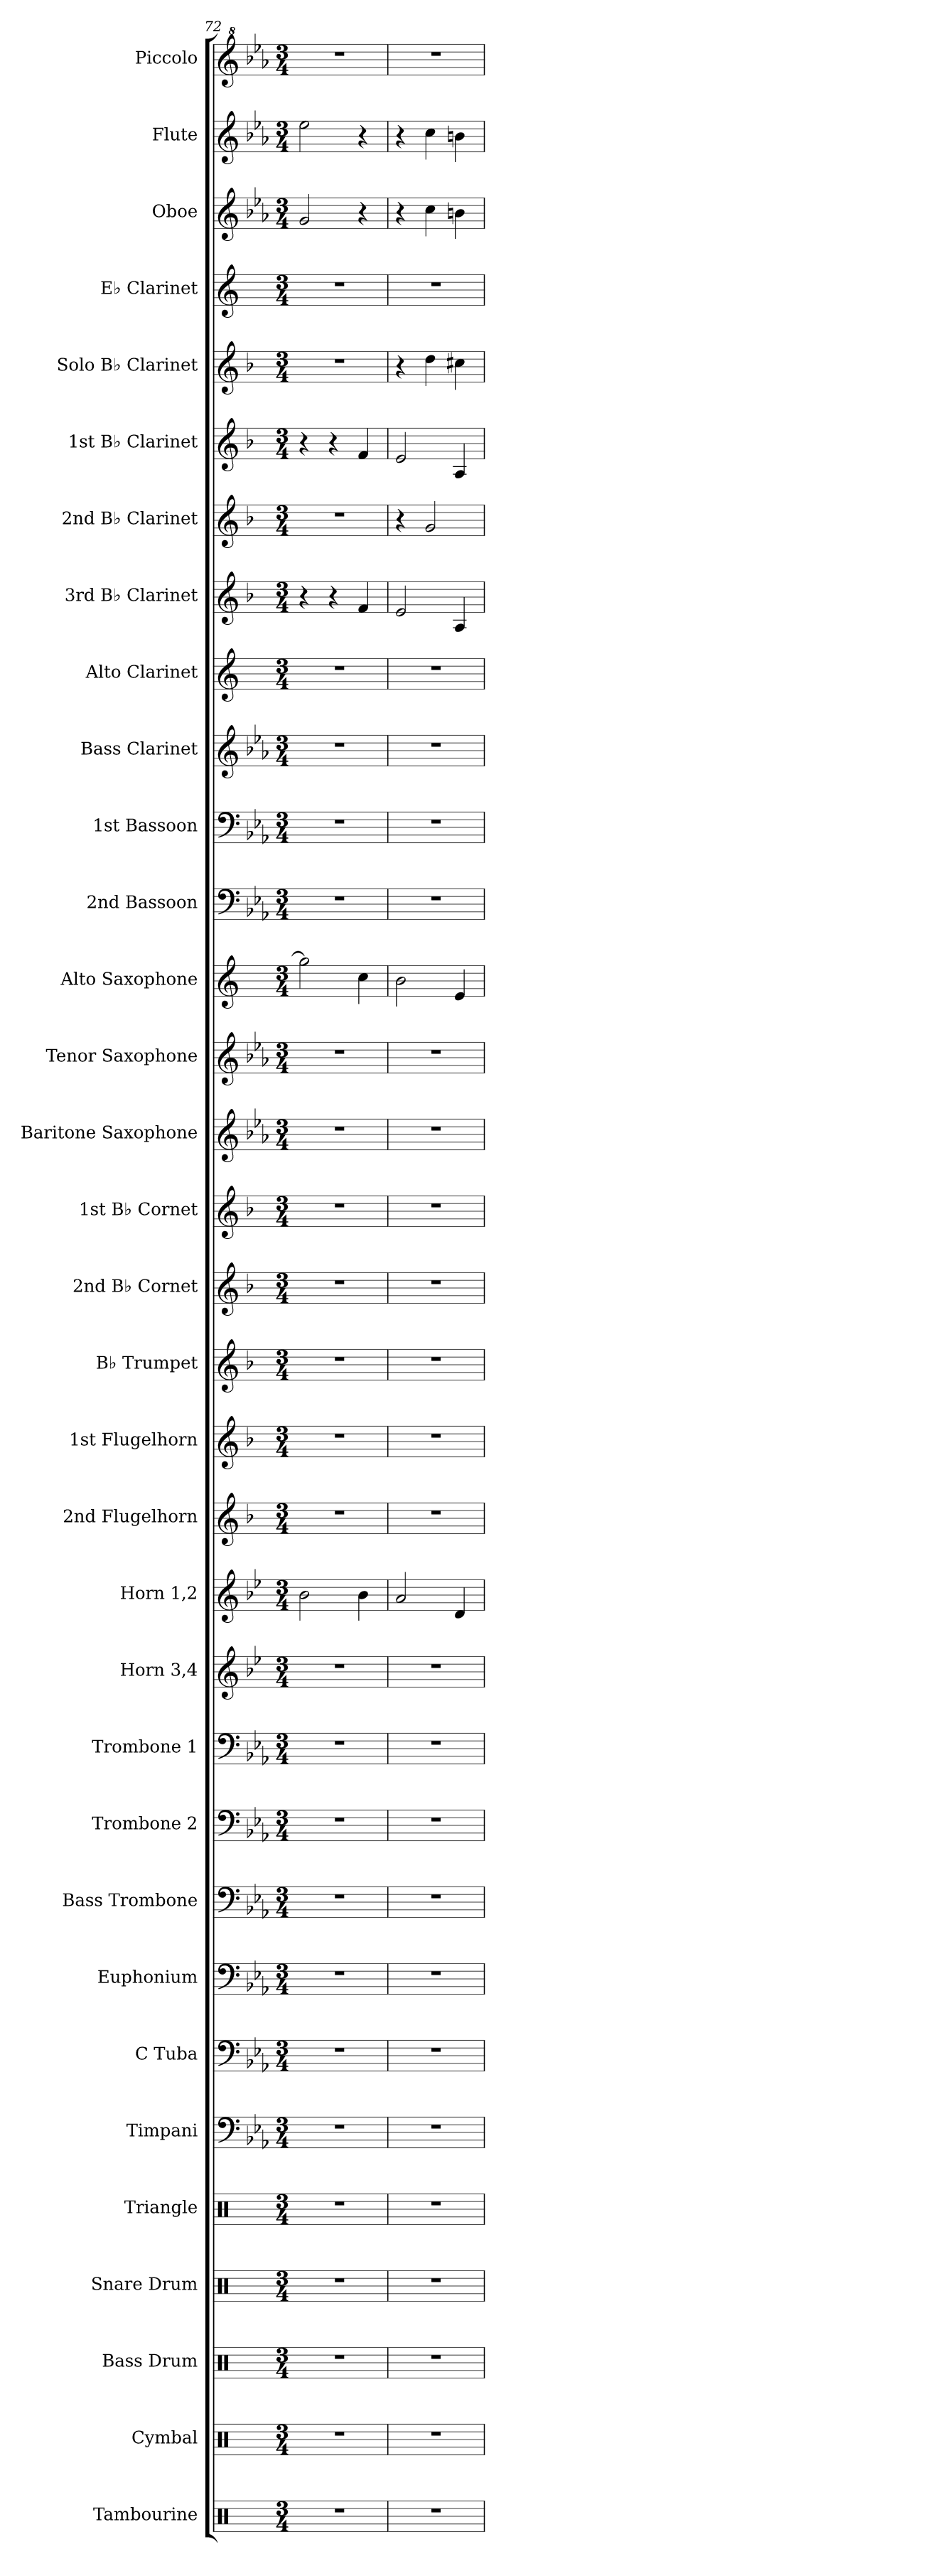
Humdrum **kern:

**kern	**kern	**kern	**kern	**kern	**kern	**kern	**kern	**kern	**kern	**kern	**kern	**kern	**kern	**kern	**kern	**kern	**kern	**kern	**kern	**kern	**kern	**kern	**kern	**kern	**kern	**kern	**kern	**kern	**kern	**kern	**kern	**kern
*part33	*part32	*part31	*part30	*part29	*part28	*part27	*part26	*part25	*part24	*part23	*part22	*part21	*part20	*part19	*part18	*part17	*part16	*part15	*part14	*part13	*part12	*part11	*part10	*part9	*part8	*part7	*part6	*part5	*part4	*part3	*part2	*part1
*staff33	*staff32	*staff31	*staff30	*staff29	*staff28	*staff27	*staff26	*staff25	*staff24	*staff23	*staff22	*staff21	*staff20	*staff19	*staff18	*staff17	*staff16	*staff15	*staff14	*staff13	*staff12	*staff11	*staff10	*staff9	*staff8	*staff7	*staff6	*staff5	*staff4	*staff3	*staff2	*staff1
*I"Tambourine	*I"Cymbal	*I"Bass Drum	*I"Snare Drum	*I"Triangle	*I"Timpani	*I"C Tuba	*I"Euphonium	*I"Bass Trombone	*I"Trombone 2	*I"Trombone 1	*I"Horn 3,4	*I"Horn 1,2	*I"2nd Flugelhorn	*I"1st Flugelhorn	*I"B♭ Trumpet	*I"2nd B♭ Cornet	*I"1st B♭ Cornet	*I"Baritone Saxophone	*I"Tenor Saxophone	*I"Alto Saxophone	*I"2nd Bassoon	*I"1st Bassoon	*I"Bass Clarinet	*I"Alto Clarinet	*I"3rd B♭ Clarinet	*I"2nd B♭ Clarinet	*I"1st B♭ Clarinet	*I"Solo B♭ Clarinet	*I"E♭ Clarinet	*I"Oboe	*I"Flute	*I"Piccolo
*I'Tamb.	*I'Cym.	*I'B. Dr.	*I'Sn. Dr.	*I'Trgl.	*I'Timp.	*I'C Tu.	*I'Eu.	*I'B. Trb.	*I'Trb. 2	*I'Trb. 1	*I'Hn. 3,4	*I'Hn. 1,2	*I'2nd Flghn.	*I'1st Flghn.	*I'B♭ Tpt.	*I'2nd B♭ Cnt.	*I'1st B♭ Cnt.	*I'Bar. Sax.	*I'T. Sax.	*I'A. Sax.	*I'2nd Bsn.	*I'1st Bsn.	*I'B. Cl.	*I'A. Cl.	*I'3rd B♭ Cl.	*I'2nd B♭ Cl.	*I'1st B♭ Cl.	*I'Solo B♭ Cl.	*I'E♭ Cl.	*I'Ob.	*I'Fl.	*I'Picc.
*clefX	*clefX	*clefX	*clefX	*clefX	*clefF4	*clefF4	*clefF4	*clefF4	*clefF4	*clefF4	*clefG2	*clefG2	*clefG2	*clefG2	*clefG2	*clefG2	*clefG2	*clefG2	*clefG2	*clefG2	*clefF4	*clefF4	*clefG2	*clefG2	*clefG2	*clefG2	*clefG2	*clefG2	*clefG2	*clefG2	*clefG2	*clefG^2
*	*	*	*	*	*	*	*	*	*	*	*ITrd4c7	*ITrd4c7	*ITrd1c2	*ITrd1c2	*ITrd1c2	*ITrd1c2	*ITrd1c2	*ITrd12c21	*ITrd8c14	*ITrd5c9	*	*	*ITrd8c14	*ITrd5c9	*ITrd1c2	*ITrd1c2	*ITrd1c2	*ITrd1c2	*ITrd-2c-3	*	*	*ITrd-7c-12
*k[]	*k[]	*k[]	*k[]	*k[]	*k[b-e-a-]	*k[b-e-a-]	*k[b-e-a-]	*k[b-e-a-]	*k[b-e-a-]	*k[b-e-a-]	*k[b-e-a-]	*k[b-e-a-]	*k[b-e-a-]	*k[b-e-a-]	*k[b-e-a-]	*k[b-e-a-]	*k[b-e-a-]	*k[b-e-a-]	*k[b-e-a-]	*k[b-e-a-]	*k[b-e-a-]	*k[b-e-a-]	*k[b-e-a-]	*k[b-e-a-]	*k[b-e-a-]	*k[b-e-a-]	*k[b-e-a-]	*k[b-e-a-]	*k[b-e-a-]	*k[b-e-a-]	*k[b-e-a-]	*k[b-e-a-]
*C:	*C:	*C:	*C:	*C:	*E-:	*E-:	*E-:	*E-:	*E-:	*E-:	*E-:	*E-:	*E-:	*E-:	*E-:	*E-:	*E-:	*E-:	*E-:	*E-:	*E-:	*E-:	*E-:	*E-:	*E-:	*E-:	*E-:	*E-:	*E-:	*E-:	*E-:	*E-:
*M3/4	*M3/4	*M3/4	*M3/4	*M3/4	*M3/4	*M3/4	*M3/4	*M3/4	*M3/4	*M3/4	*M3/4	*M3/4	*M3/4	*M3/4	*M3/4	*M3/4	*M3/4	*M3/4	*M3/4	*M3/4	*M3/4	*M3/4	*M3/4	*M3/4	*M3/4	*M3/4	*M3/4	*M3/4	*M3/4	*M3/4	*M3/4	*M3/4
=72	=72	=72	=72	=72	=72	=72	=72	=72	=72	=72	=72	=72	=72	=72	=72	=72	=72	=72	=72	=72	=72	=72	=72	=72	=72	=72	=72	=72	=72	=72	=72	=72
2.r	2.r	2.r	2.r	2.r	2.r	2.r	2.r	2.r	2.r	2.r	2.r	2e-\	2.r	2.r	2.r	2.r	2.r	2.r	2.r	2b-\]	2.r	2.r	2.r	2.r	4r	2.r	4r	2.r	2.r	2g/	2ee-\	2.r
.	.	.	.	.	.	.	.	.	.	.	.	.	.	.	.	.	.	.	.	.	.	.	.	.	4r	.	4r	.	.	.	.	.
.	.	.	.	.	.	.	.	.	.	.	.	4e-\	.	.	.	.	.	.	.	4e-\	.	.	.	.	4e-/	.	4e-/	.	.	4r	4r	.
=73	=73	=73	=73	=73	=73	=73	=73	=73	=73	=73	=73	=73	=73	=73	=73	=73	=73	=73	=73	=73	=73	=73	=73	=73	=73	=73	=73	=73	=73	=73	=73	=73
2.r	2.r	2.r	2.r	2.r	2.r	2.r	2.r	2.r	2.r	2.r	2.r	2d/	2.r	2.r	2.r	2.r	2.r	2.r	2.r	2d\	2.r	2.r	2.r	2.r	2d/	4r	2d/	4r	2.r	4r	4r	2.r
.	.	.	.	.	.	.	.	.	.	.	.	.	.	.	.	.	.	.	.	.	.	.	.	.	.	2f/	.	4cc\	.	4cc\	4cc\	.
.	.	.	.	.	.	.	.	.	.	.	.	4G/	.	.	.	.	.	.	.	4G/	.	.	.	.	4G/	.	4G/	4bn\	.	4bn\	4bn\	.
=	=	=	=	=	=	=	=	=	=	=	=	=	=	=	=	=	=	=	=	=	=	=	=	=	=	=	=	=	=	=	=	=
*-	*-	*-	*-	*-	*-	*-	*-	*-	*-	*-	*-	*-	*-	*-	*-	*-	*-	*-	*-	*-	*-	*-	*-	*-	*-	*-	*-	*-	*-	*-	*-	*-
